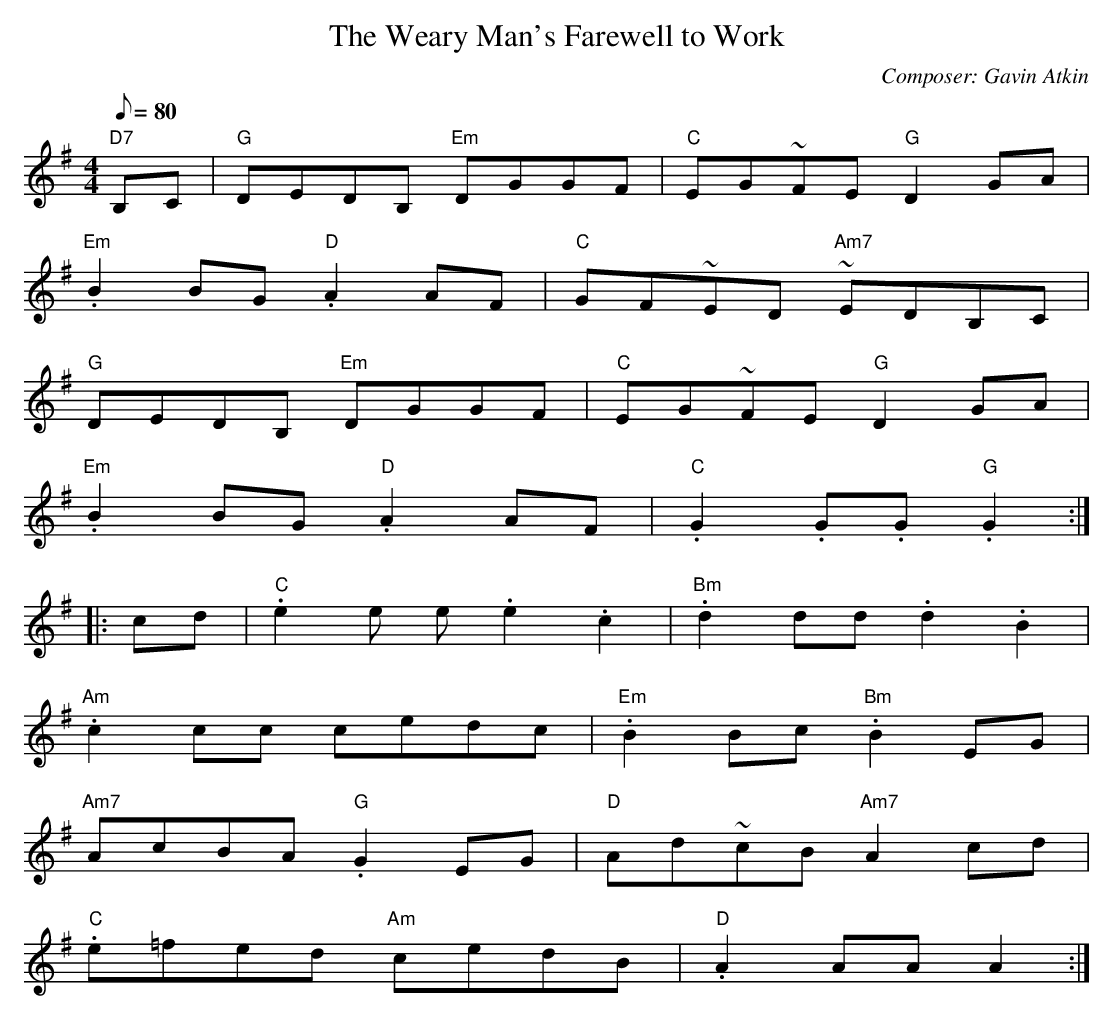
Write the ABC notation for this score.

X:1
T:The Weary Man's Farewell to Work
C:Composer: Gavin Atkin
M:4/4
L:1/8
Q:80
K:G
"D7" B,C | "G" DEDB, "Em" DGGF | "C" EG~FE "G" D2 GA |
"Em" .B2 BG "D" .A2 AF | "C" GF~ED "Am7" ~EDB,C |
"G" DEDB, "Em" DGGF | "C" EG~FE "G" D2 GA |
"Em" .B2 BG "D" .A2 AF | "C" .G2 .G.G "G" .G2 :|
|: cd | "C" .e2 e e .e2 .c2 | "Bm"  .d2 dd .d2 .B2 |
 "Am" .c2 cc cedc | "Em" .B2 Bc "Bm" .B2 EG |
 "Am7"  AcBA "G" .G2 EG | "D" Ad~cB "Am7" A2 cd |
 "C" .e=fed "Am" cedB | "D" .A2 AA A2:|
